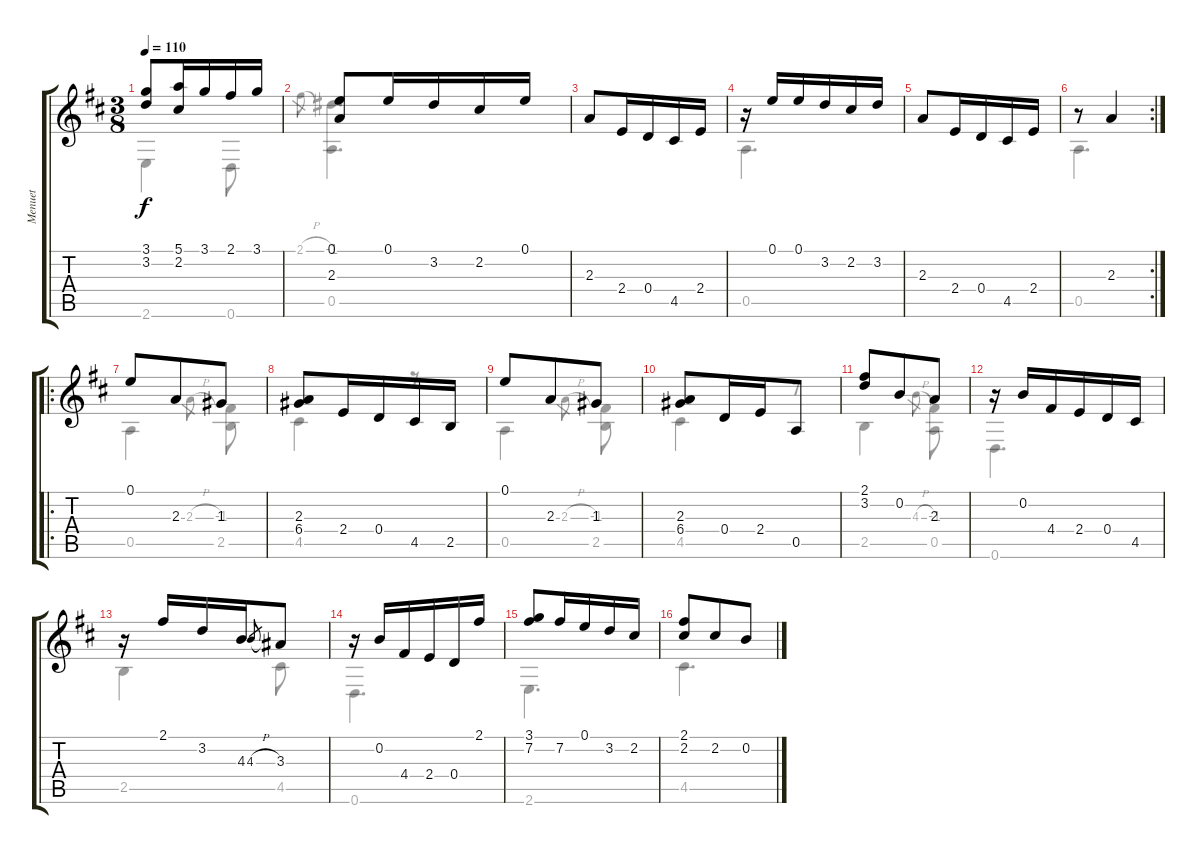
\track ("Menuet" "Menuet") {instrument acousticguitarnylon}
\staff {score tabs}
\tuning (E4 B3 G3 D3 A2 D2) {hide}
\voice
\ts (3 8)
\tempo 110
\clef g2
\ks d
(3.1 3.2).8{dy f} (5.1 2.2).16 3.1.16 2.1.16 3.1.16 |
(0.1 2.3).8 0.1.16 3.2.16 2.2.16 0.1.16 |
2.3.8 2.4.16 0.4.16 4.5.16 2.4.16 |
r.16 0.1.16 0.1.16 3.2.16 2.2.16 3.2.16 |
2.3.8 2.4.16 0.4.16 4.5.16 2.4.16 |
\rc 2
r.8 2.3.4 |
\ro
0.1.8 2.3.8 1.3.8 |
(2.3 6.4).8 2.4.16 0.4.16 4.5.16 2.5.16 |
0.1.8 2.3.8 1.3.8 |
(2.3 6.4).8 0.4.16 2.4.16 0.5.8 |
(2.1 3.2).8 0.2.8 2.3.8 |
r.16 0.2.16 4.4.16 2.4.16 0.4.16 4.5.16 |
r.16 2.1.16 3.2.16 4.3.16 4.3{h}.8{gr} 3.3.8 |
r.16 0.2.16 4.4.16 2.4.16 0.4.16 2.1.16 |
(3.1 7.2).8 7.2.16 0.1.16 3.2.16 2.2.16 |
(2.1 2.2).8 2.2.8 0.2.8
\voice
\clef g2
\ottava regular
\simile none
\ks d
2.6.4{dy f} 0.6.8 |
2.1{h}.8{gr} (-1.1 0.5).4{d} |
|
0.5.4{d} |
|
0.5.4{d} |
0.5.4 2.3{h}.8{gr} (-1.3 2.5).8 |
4.5.4 r.8 |
0.5.4 2.3{h}.8{gr} (-1.3 2.5).8 |
4.5.4 r.8 |
2.5.4 4.3{h}.8{gr} (-1.3 0.5).8 |
0.6.4{d} |
2.5.4 4.5.8 |
0.6.4{d} |
2.6.4{d} |
4.5.4{d}
